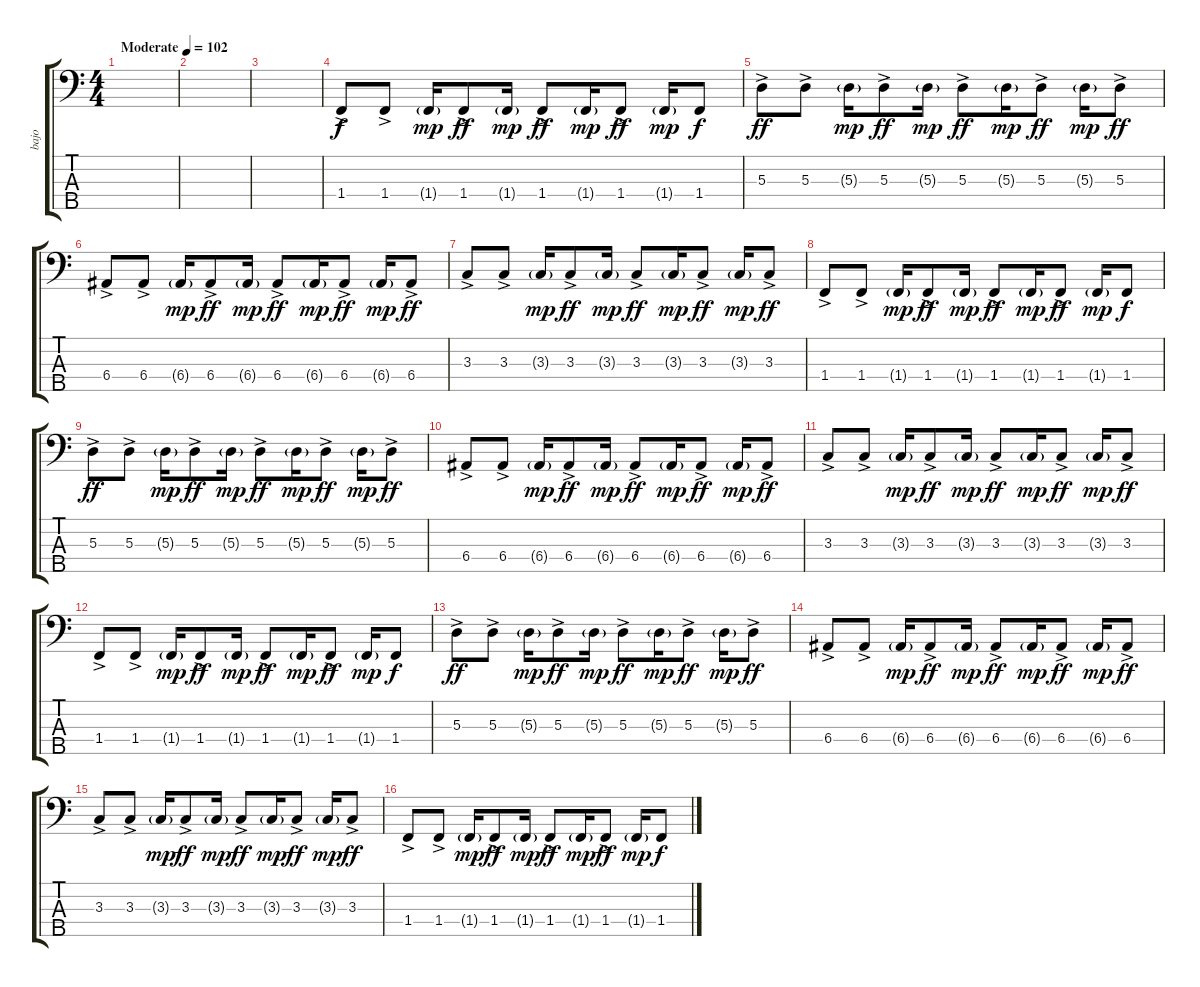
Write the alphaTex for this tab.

\track ("bajo" "bajo") {instrument electricbassfinger}
\staff {score tabs}
\tuning (G2 D2 A1 E1 B0) {hide}
\ts (4 4)
\tempo (102 "Moderate")
\clef f4
\ks c
|
|
|
1.4{ac}.8 1.4{ac}.8 1.4{g}.16{dy mp} 1.4{ac}.8{dy ff} 1.4{g}.16{dy mp} 1.4{ac}.8{dy ff} 1.4{g}.16{dy mp} 1.4{ac}.8{dy ff} 1.4{g}.16{dy mp} 1.4.8{dy f} |
5.3{ac}.8{dy ff} 5.3{ac}.8 5.3{g}.16{dy mp} 5.3{ac}.8{dy ff} 5.3{g}.16{dy mp} 5.3{ac}.8{dy ff} 5.3{g}.16{dy mp} 5.3{ac}.8{dy ff} 5.3{g}.16{dy mp} 5.3{ac}.8{dy ff} |
6.4{ac}.8 6.4{ac}.8 6.4{g}.16{dy mp} 6.4{ac}.8{dy ff} 6.4{g}.16{dy mp} 6.4{ac}.8{dy ff} 6.4{g}.16{dy mp} 6.4{ac}.8{dy ff} 6.4{g}.16{dy mp} 6.4{ac}.8{dy ff} |
3.3{ac}.8 3.3{ac}.8 3.3{g}.16{dy mp} 3.3{ac}.8{dy ff} 3.3{g}.16{dy mp} 3.3{ac}.8{dy ff} 3.3{g}.16{dy mp} 3.3{ac}.8{dy ff} 3.3{g}.16{dy mp} 3.3{ac}.8{dy ff} |
1.4{ac}.8 1.4{ac}.8 1.4{g}.16{dy mp} 1.4{ac}.8{dy ff} 1.4{g}.16{dy mp} 1.4{ac}.8{dy ff} 1.4{g}.16{dy mp} 1.4{ac}.8{dy ff} 1.4{g}.16{dy mp} 1.4.8{dy f} |
5.3{ac}.8{dy ff} 5.3{ac}.8 5.3{g}.16{dy mp} 5.3{ac}.8{dy ff} 5.3{g}.16{dy mp} 5.3{ac}.8{dy ff} 5.3{g}.16{dy mp} 5.3{ac}.8{dy ff} 5.3{g}.16{dy mp} 5.3{ac}.8{dy ff} |
6.4{ac}.8 6.4{ac}.8 6.4{g}.16{dy mp} 6.4{ac}.8{dy ff} 6.4{g}.16{dy mp} 6.4{ac}.8{dy ff} 6.4{g}.16{dy mp} 6.4{ac}.8{dy ff} 6.4{g}.16{dy mp} 6.4{ac}.8{dy ff} |
3.3{ac}.8 3.3{ac}.8 3.3{g}.16{dy mp} 3.3{ac}.8{dy ff} 3.3{g}.16{dy mp} 3.3{ac}.8{dy ff} 3.3{g}.16{dy mp} 3.3{ac}.8{dy ff} 3.3{g}.16{dy mp} 3.3{ac}.8{dy ff} |
1.4{ac}.8 1.4{ac}.8 1.4{g}.16{dy mp} 1.4{ac}.8{dy ff} 1.4{g}.16{dy mp} 1.4{ac}.8{dy ff} 1.4{g}.16{dy mp} 1.4{ac}.8{dy ff} 1.4{g}.16{dy mp} 1.4.8{dy f} |
5.3{ac}.8{dy ff} 5.3{ac}.8 5.3{g}.16{dy mp} 5.3{ac}.8{dy ff} 5.3{g}.16{dy mp} 5.3{ac}.8{dy ff} 5.3{g}.16{dy mp} 5.3{ac}.8{dy ff} 5.3{g}.16{dy mp} 5.3{ac}.8{dy ff} |
6.4{ac}.8 6.4{ac}.8 6.4{g}.16{dy mp} 6.4{ac}.8{dy ff} 6.4{g}.16{dy mp} 6.4{ac}.8{dy ff} 6.4{g}.16{dy mp} 6.4{ac}.8{dy ff} 6.4{g}.16{dy mp} 6.4{ac}.8{dy ff} |
3.3{ac}.8 3.3{ac}.8 3.3{g}.16{dy mp} 3.3{ac}.8{dy ff} 3.3{g}.16{dy mp} 3.3{ac}.8{dy ff} 3.3{g}.16{dy mp} 3.3{ac}.8{dy ff} 3.3{g}.16{dy mp} 3.3{ac}.8{dy ff} |
1.4{ac}.8 1.4{ac}.8 1.4{g}.16{dy mp} 1.4{ac}.8{dy ff} 1.4{g}.16{dy mp} 1.4{ac}.8{dy ff} 1.4{g}.16{dy mp} 1.4{ac}.8{dy ff} 1.4{g}.16{dy mp} 1.4.8{dy f}
